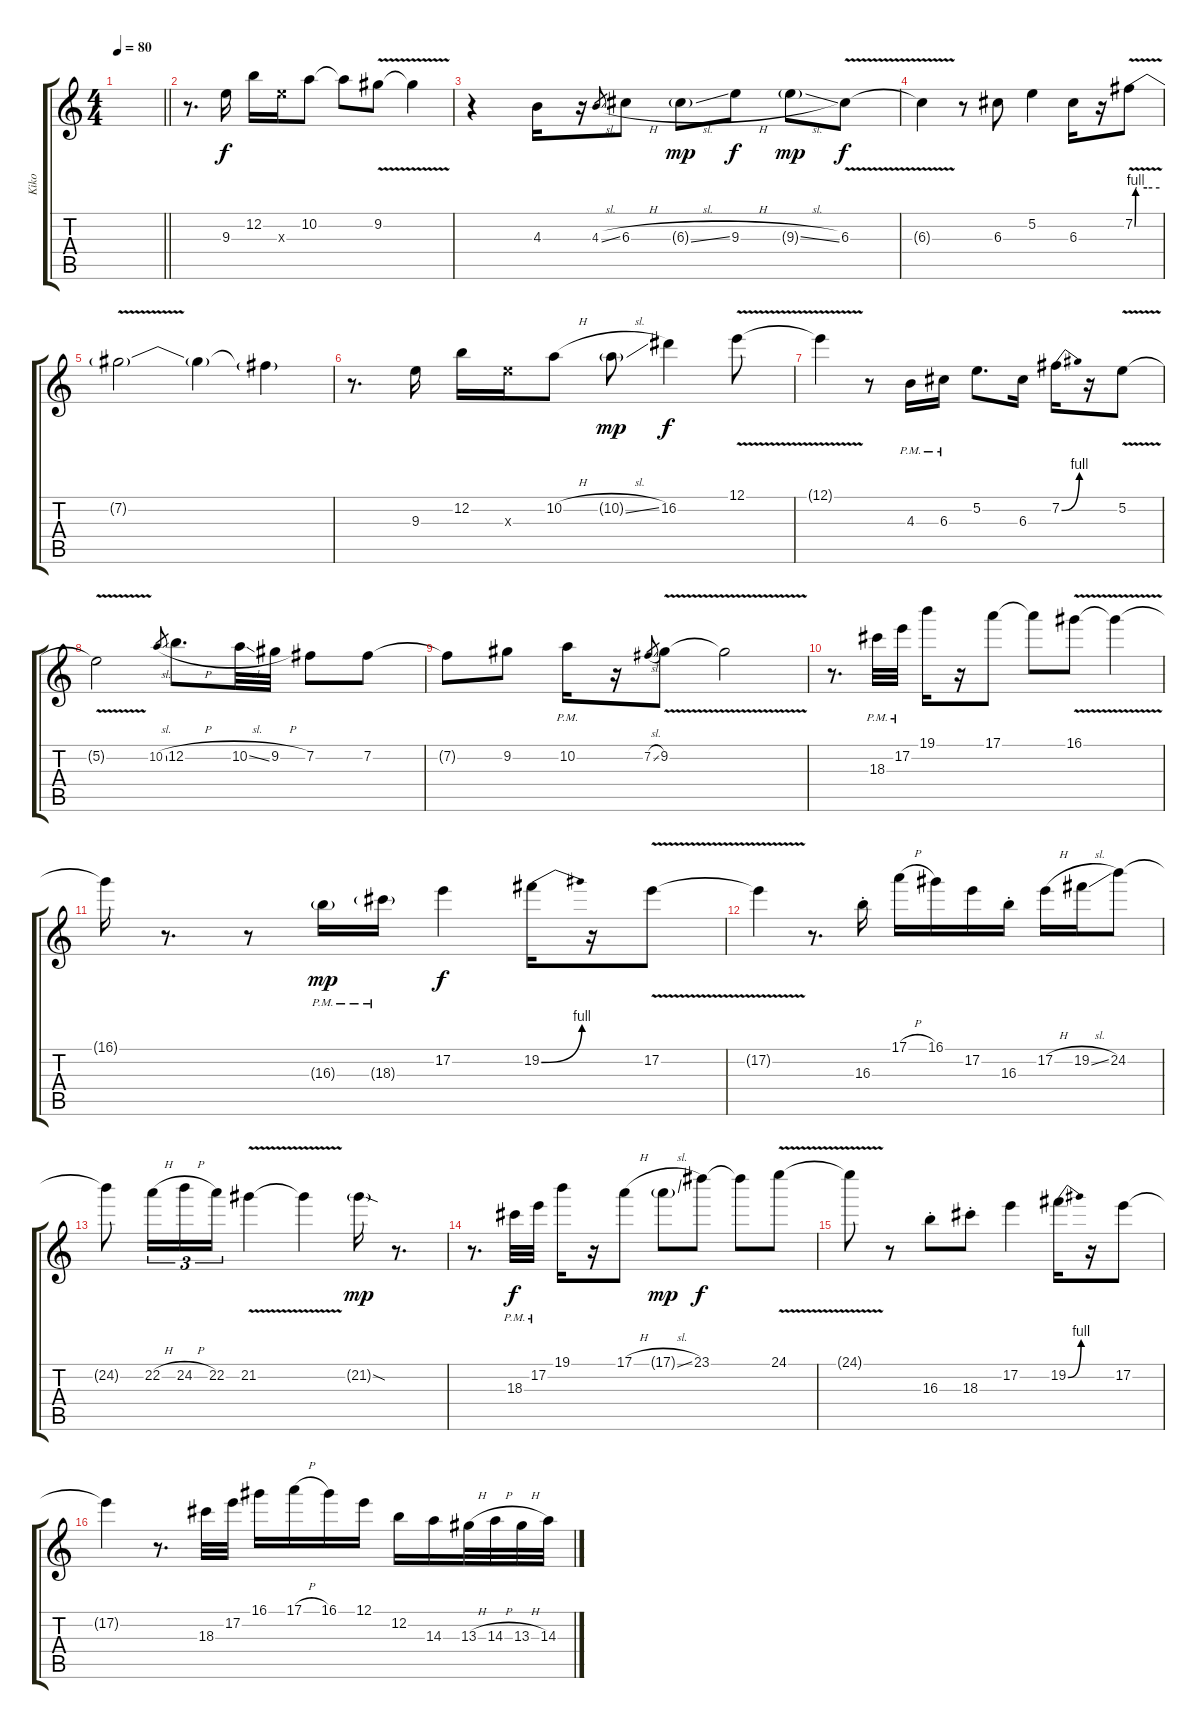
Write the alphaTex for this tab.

\track ("Kiko" "Kiko") {instrument distortionguitar}
\staff {score tabs}
\tuning (E4 B3 G3 D3 A2 E2) {hide}
\ts (4 4)
\tempo 80
\clef g2
\barLineRight lightlight
\ks c
|
r.8{d} 9.3.16 12.2.16 9.3{x}.16 10.2.8 10.2{t}.8 9.2{v}.8 9.2{t}.4 |
r.4 4.3.16 r.16 4.3{sl}.8{gr} 6.3{h}.8 6.3{sl g}.8{dy mp} 9.3{h}.8{dy f} 9.3{sl g}.8{dy mp} 6.3{v}.8{dy f} |
6.3{t}.4 r.8 6.3.8 5.2.4 6.3.16 r.16 7.2{be (custom 0 0 2 4 5 4 30 4 60 4) v}.8 |
7.2{t}.2 7.2{t}.4{volume 9} 7.2{t}.4{volume 8} |
r.8{d} 9.3.16{volume 10} 12.2.16 9.3{x}.16 10.2{h}.8 10.2{sl g}.8{dy mp} 16.2.4{dy f} 12.1{v}.8 |
12.1{t}.4 r.8 4.3{pm}.16 6.3{pm}.16 5.2.8{d} 6.3.16 7.2{be (bend 0 0 60 4)}.16 r.16 5.2{v}.8 |
5.2{t}.2 10.2{sl}.8{gr} 12.2{h}.8{d} 10.2{sl}.32 9.2{h}.32 7.2.8 7.2.8 |
7.2{t}.8 9.2.8 10.2{pm}.16 r.16 7.2{sl}.8{gr} 9.2{v}.8 9.2{t}.2 |
r.8{d} 18.3{pm}.32 17.2{pm}.32 19.1.16 r.16 17.1.8 17.1{t}.8 16.1{v}.8 16.1{t}.4 |
16.1{t}.16 r.8{d} r.8 16.3{g pm}.16{dy mp} 18.3{g pm}.16 17.2.4{dy f} 19.2{be (bend 0 0 60 4)}.16 r.16 17.2{v}.8 |
17.2{t}.4 r.8{d} 16.3{st}.16 17.1{h}.16 16.1.16 17.2.16 16.3{st}.16 17.2{h}.16 19.2{sl}.16 24.2.8 |
24.2{t}.8 22.2{h}.16{tu (3 2)} 24.2{h}.16{tu (3 2)} 22.2.16{tu (3 2)} 21.2{v}.4 21.2{t}.4 21.2{sod g}.16{dy mp} r.8{d} |
r.8{d} 18.3{pm}.32{dy f} 17.2{pm}.32 19.1.16 r.16 17.1{h}.8 17.1{sl g}.8{dy mp} 23.1.8{dy f} 23.1{t}.8 24.1{v}.8 |
24.1{t}.8 r.8 16.3{st}.8 18.3{st}.8 17.2.4 19.2{be (bend 0 0 60 4)}.16 r.16 17.2.8 |
17.2{t}.4 r.8{d} 18.3.32 17.2.32 16.1.16 17.1{h}.16 16.1.16 12.1.16 12.2.16 14.3.16 13.3{h}.32 14.3{h}.32 13.3{h}.32 14.3{h}.32
